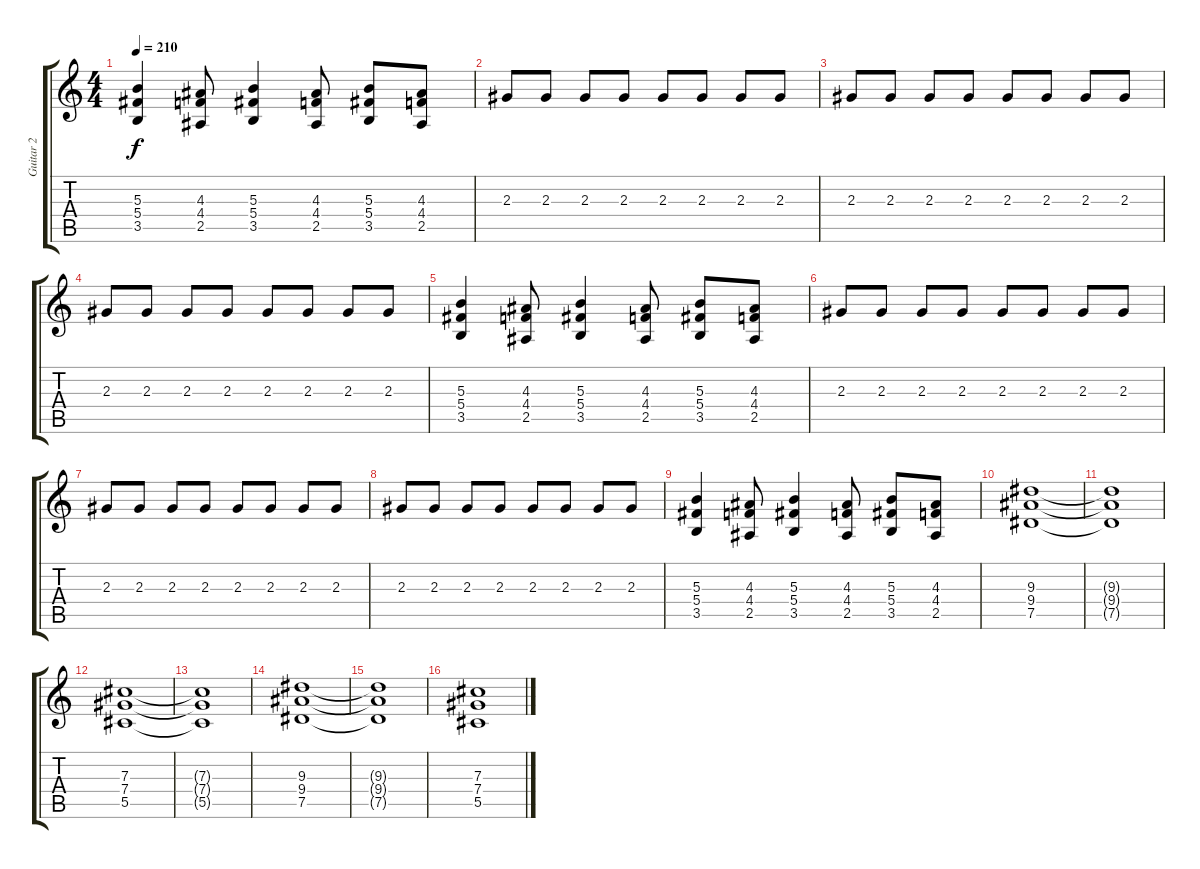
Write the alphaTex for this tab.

\track ("Guitar 2" "Guitar 2") {instrument distortionguitar}
\staff {score tabs}
\tuning (Eb4 Bb3 Gb3 Db3 Ab2 Eb2) {hide}
\ts (4 4)
\tempo 210
\clef g2
\ks c
(5.3 5.4 3.5).4{dy f} (4.3 4.4 2.5).8 (5.3 5.4 3.5).4 (4.3 4.4 2.5).8 (5.3 5.4 3.5).8 (4.3 4.4 2.5).8 |
2.3.8 2.3.8 2.3.8 2.3.8 2.3.8 2.3.8 2.3.8 2.3.8 |
2.3.8 2.3.8 2.3.8 2.3.8 2.3.8 2.3.8 2.3.8 2.3.8 |
2.3.8 2.3.8 2.3.8 2.3.8 2.3.8 2.3.8 2.3.8 2.3.8 |
(5.3 5.4 3.5).4 (4.3 4.4 2.5).8 (5.3 5.4 3.5).4 (4.3 4.4 2.5).8 (5.3 5.4 3.5).8 (4.3 4.4 2.5).8 |
2.3.8 2.3.8 2.3.8 2.3.8 2.3.8 2.3.8 2.3.8 2.3.8 |
2.3.8 2.3.8 2.3.8 2.3.8 2.3.8 2.3.8 2.3.8 2.3.8 |
2.3.8 2.3.8 2.3.8 2.3.8 2.3.8 2.3.8 2.3.8 2.3.8 |
(5.3 5.4 3.5).4 (4.3 4.4 2.5).8 (5.3 5.4 3.5).4 (4.3 4.4 2.5).8 (5.3 5.4 3.5).8 (4.3 4.4 2.5).8 |
(9.3 9.4 7.5).1 |
(9.3{t} 9.4{t} 7.5{t}).1 |
(7.3 7.4 5.5).1 |
(7.3{t} 7.4{t} 5.5{t}).1 |
(9.3 9.4 7.5).1 |
(9.3{t} 9.4{t} 7.5{t}).1 |
(7.3 7.4 5.5).1
